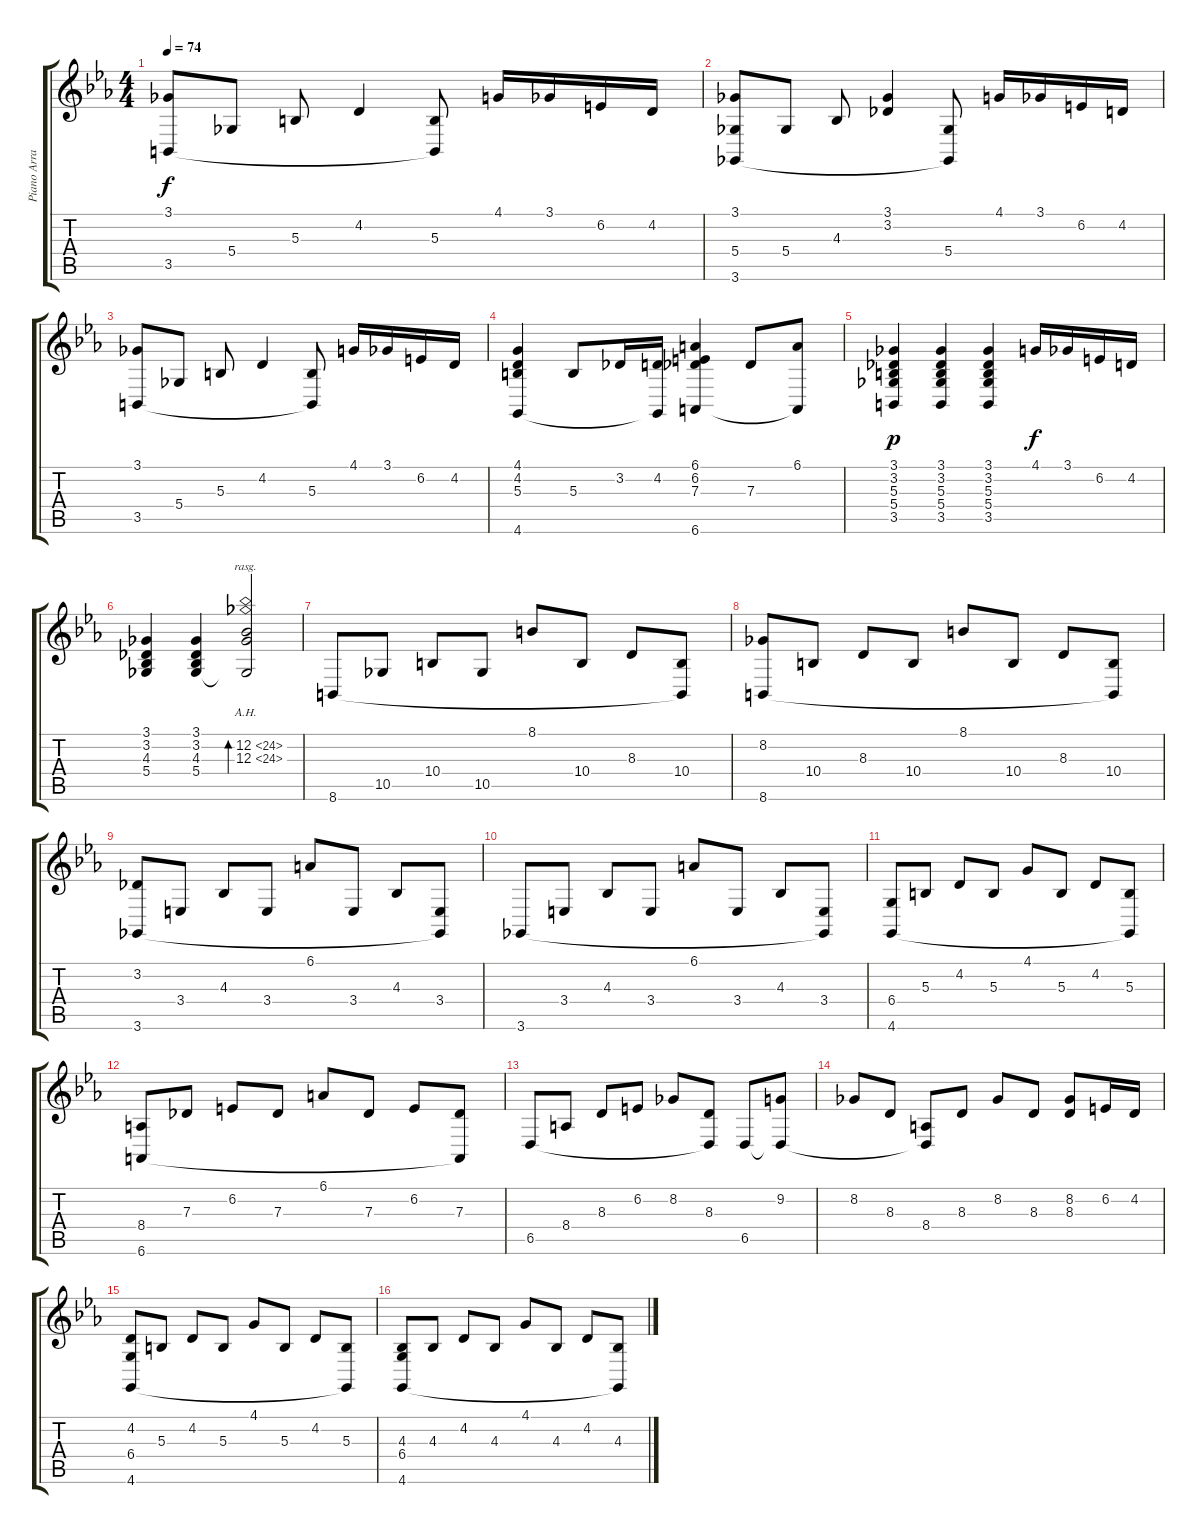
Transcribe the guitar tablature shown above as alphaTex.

\track ("Piano Arranged for Guitar" "Piano Arra") {instrument brightacousticpiano}
\staff {score tabs}
\tuning (Eb4 Bb3 Gb3 Db3 Ab2 Eb2) {hide}
\ts (4 4)
\tempo 74
\clef g2
\ks cminor
(3.1 3.5).8{dy f instrument brightacousticpiano} 5.4.8 5.3.8 4.2.4 (5.3 3.5{t}).8 4.1.16 3.1.16 6.2.16 4.2.16 |
(3.1 5.4 3.6).8 5.4.8 4.3.8 (3.1 3.2).4 (5.4 3.6{t}).8 4.1.16 3.1.16 6.2.16 4.2.16 |
(3.1 3.5).8 5.4.8 5.3.8 4.2.4 (5.3 3.5{t}).8 4.1.16 3.1.16 6.2.16 4.2.16 |
(4.1 4.2 5.3 4.6).4 5.3.8 3.2.16 (4.2 4.6{t}).16 (6.1 6.2 7.3 6.6).4 7.3.8 (6.1 6.6{t}).8 |
(3.1 3.2 5.3 5.4 3.5).4{dy p} (3.1 3.2 5.3 5.4 3.5).4 (3.1 3.2 5.3 5.4 3.5).4 4.1.16{dy f} 3.1.16 6.2.16 4.2.16 |
(3.1 3.2 4.3 5.4).4 (3.1 3.2 4.3 5.4).4 (12.2{ah 12} 12.3{ah 12} 5.4{t}).2{bd 120 rasg ii} |
8.6.8 10.5.8 10.4.8 10.5.8 8.1.8 10.4.8 8.3.8 (10.4 8.6{t}).8 |
(8.2 8.6).8 10.4.8 8.3.8 10.4.8 8.1.8 10.4.8 8.3.8 (10.4 8.6{t}).8 |
(3.2 3.6).8 3.4.8 4.3.8 3.4.8 6.1.8 3.4.8 4.3.8 (3.4 3.6{t}).8 |
3.6.8 3.4.8 4.3.8 3.4.8 6.1.8 3.4.8 4.3.8 (3.4 3.6{t}).8 |
(6.4 4.6).8 5.3.8 4.2.8 5.3.8 4.1.8 5.3.8 4.2.8 (5.3 4.6{t}).8 |
(8.4 6.6).8 7.3.8 6.2.8 7.3.8 6.1.8 7.3.8 6.2.8 (7.3 6.6{t}).8 |
6.5.8 8.4.8 8.3.8 6.2.8 8.2.8 (8.3 6.5{t}).8 6.5.8 (9.2 6.5{t}).8 |
8.2.8 8.3.8 (8.4 6.5{t}).8 8.3.8 8.2.8 8.3.8 (8.2 8.3).8 6.2.16 4.2.16 |
(4.2 6.4 4.6).8 5.3.8 4.2.8 5.3.8 4.1.8 5.3.8 4.2.8 (5.3 4.6{t}).8 |
(4.3 6.4 4.6).8 4.3.8 4.2.8 4.3.8 4.1.8 4.3.8 4.2.8 (4.3 4.6{t}).8
